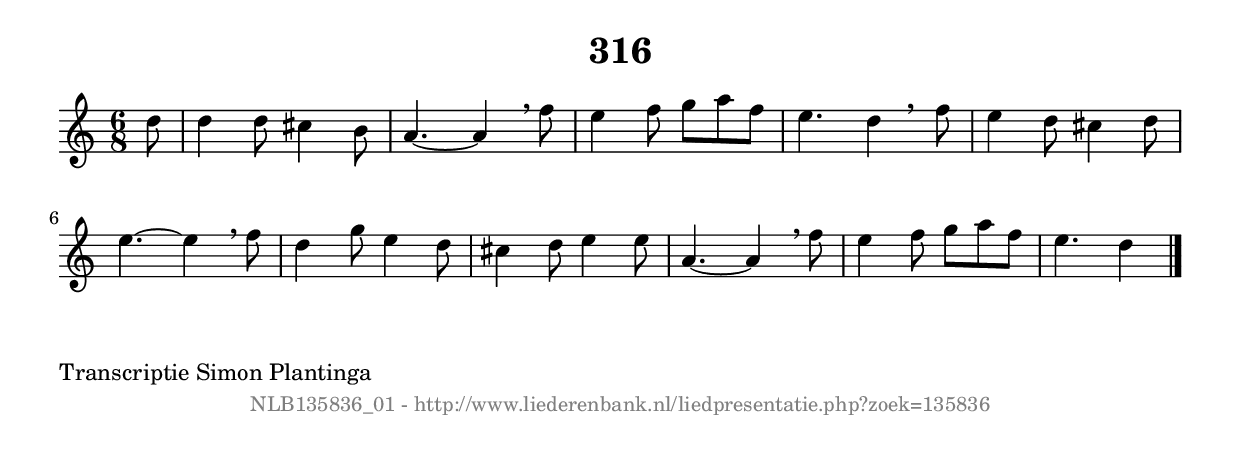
%
% produced by wce2krn 1.64 (7 June 2014)
%
\version"2.16"
#(append! paper-alist '(("long" . (cons (* 210 mm) (* 2000 mm)))))
#(set-default-paper-size "long")
sb = {\breathe}
mBreak = {\breathe }
bBreak = {\breathe }
x = {\once\override NoteHead #'style = #'cross }
gl=\glissando
itime={\override Staff.TimeSignature #'stencil = ##f }
ficta = {\once\set suggestAccidentals = ##t}
fine = {\once\override Score.RehearsalMark #'self-alignment-X = #1 \mark \markup {\italic{Fine}}}
dc = {\once\override Score.RehearsalMark #'self-alignment-X = #1 \mark \markup {\italic{D.C.}}}
dcf = {\once\override Score.RehearsalMark #'self-alignment-X = #1 \mark \markup {\italic{D.C. al Fine}}}
dcc = {\once\override Score.RehearsalMark #'self-alignment-X = #1 \mark \markup {\italic{D.C. al Coda}}}
ds = {\once\override Score.RehearsalMark #'self-alignment-X = #1 \mark \markup {\italic{D.S.}}}
dsf = {\once\override Score.RehearsalMark #'self-alignment-X = #1 \mark \markup {\italic{D.S. al Fine}}}
dsc = {\once\override Score.RehearsalMark #'self-alignment-X = #1 \mark \markup {\italic{D.S. al Coda}}}
pv = {\set Score.repeatCommands = #'((volta "1"))}
sv = {\set Score.repeatCommands = #'((volta "2"))}
tv = {\set Score.repeatCommands = #'((volta "3"))}
qv = {\set Score.repeatCommands = #'((volta "4"))}
xv = {\set Score.repeatCommands = #'((volta #f))}
\header{ tagline = ""
title = "316"
}
\score {{
\key d \dorian
\relative g'
{
\set melismaBusyProperties = #'()
\partial 32*4
\time 6/8
\tempo 4=120
\override Score.MetronomeMark #'transparent = ##t
\override Score.RehearsalMark #'break-visibility = #(vector #t #t #f)
d'8 | d4 d8 cis4 b8 | a4.~ a4 \sb f'8 | e4 f8 g8 a8 f8 | e4. d4 \bar ":|:" \bBreak
f8 | e4 d8 cis4 d8 | e4.~ e4 \sb f8 | d4 g8 e4 d8 | cis4 d8 e4 e8 | a,4.~ a4 \sb f'8 | e4 f8 g8 a8 f8 | e4. d4 \bar "|."
 }}
 \midi { }
 \layout {
            indent = 0.0\cm
}
}
\markup { \wordwrap-string #" 
Transcriptie Simon Plantinga
"}
\markup { \vspace #0 } \markup { \with-color #grey \fill-line { \center-column { \smaller "NLB135836_01 - http://www.liederenbank.nl/liedpresentatie.php?zoek=135836" } } }
